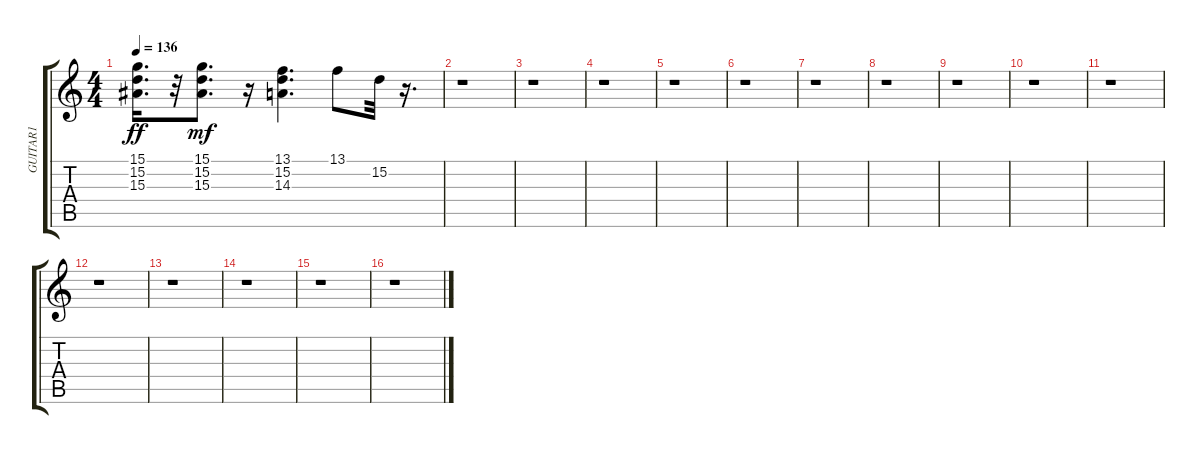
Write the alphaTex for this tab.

\track ("GUITAR1" "GUITAR1") {instrument lead1square}
\staff {score tabs}
\tuning (E4 B3 G3 D3 A2 E2) {hide}
\ts (4 4)
\tempo 136
\clef g2
\ks c
(15.1 15.2 15.3).16{d dy ff} r.32 (15.1 15.2 15.3).8{d dy mf} r.16 (13.1 15.2 14.3).4{d} 13.1.8 15.2.32 r.16{d} |
r.1 |
r.1 |
r.1 |
r.1 |
r.1 |
r.1 |
r.1 |
r.1 |
r.1 |
r.1 |
r.1 |
r.1 |
r.1 |
r.1 |
r.1
